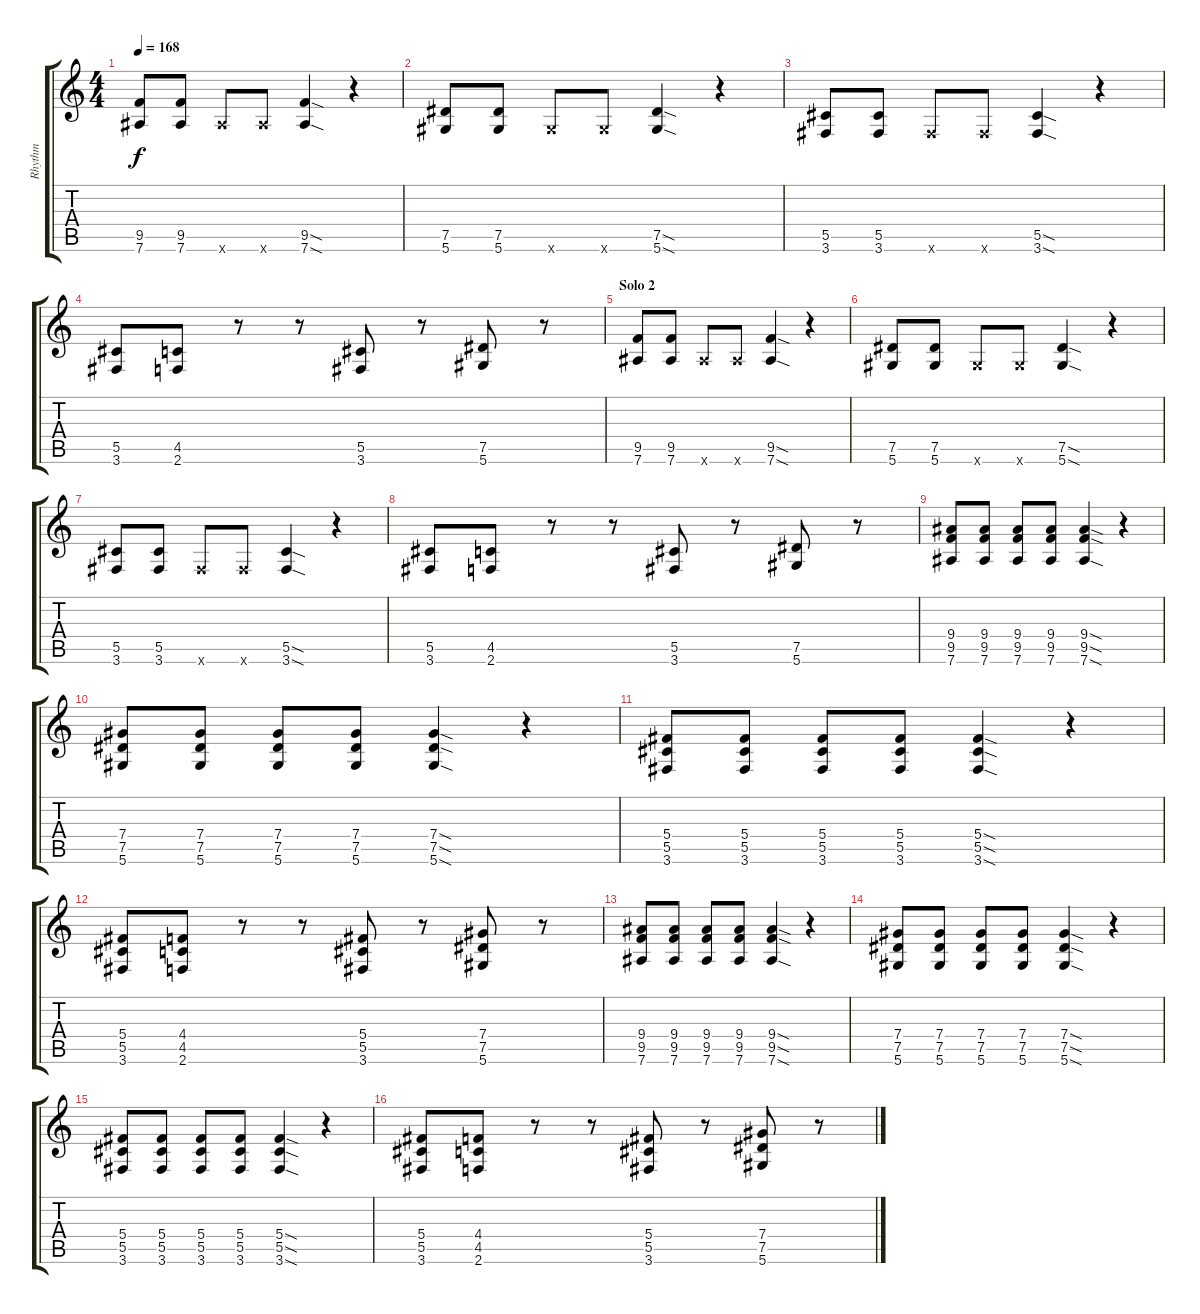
\track ("Rhythm" "Rhythm") {instrument overdrivenguitar}
\staff {score tabs}
\tuning (Eb4 Bb3 Gb3 Db3 Ab2 Eb2) {hide}
\ts (4 4)
\tempo 168
\clef g2
\ks c
(9.5 7.6).8{dy f} (9.5 7.6).8 7.6{x}.8 7.6{x}.8 (9.5{sod} 7.6{sod}).4 r.4 |
(7.5 5.6).8 (7.5 5.6).8 5.6{x}.8 5.6{x}.8 (7.5{sod} 5.6{sod}).4 r.4 |
(5.5 3.6).8 (5.5 3.6).8 3.6{x}.8 3.6{x}.8 (5.5{sod} 3.6{sod}).4 r.4 |
(5.5 3.6).8 (4.5 2.6).8 r.8 r.8 (5.5 3.6).8 r.8 (7.5 5.6).8 r.8 |
\section ("" "Solo 2")
(9.5 7.6).8 (9.5 7.6).8 7.6{x}.8 7.6{x}.8 (9.5{sod} 7.6{sod}).4 r.4 |
(7.5 5.6).8 (7.5 5.6).8 5.6{x}.8 5.6{x}.8 (7.5{sod} 5.6{sod}).4 r.4 |
(5.5 3.6).8 (5.5 3.6).8 3.6{x}.8 3.6{x}.8 (5.5{sod} 3.6{sod}).4 r.4 |
(5.5 3.6).8 (4.5 2.6).8 r.8 r.8 (5.5 3.6).8 r.8 (7.5 5.6).8 r.8 |
(9.4 9.5 7.6).8 (9.4 9.5 7.6).8 (9.4 9.5 7.6).8 (9.4 9.5 7.6).8 (9.4{sod} 9.5{sod} 7.6{sod}).4 r.4 |
(7.4 7.5 5.6).8 (7.4 7.5 5.6).8 (7.4 7.5 5.6).8 (7.4 7.5 5.6).8 (7.4{sod} 7.5{sod} 5.6{sod}).4 r.4 |
(5.4 5.5 3.6).8 (5.4 5.5 3.6).8 (5.4 5.5 3.6).8 (5.4 5.5 3.6).8 (5.4{sod} 5.5{sod} 3.6{sod}).4 r.4 |
(5.4 5.5 3.6).8 (4.4 4.5 2.6).8 r.8 r.8 (5.4 5.5 3.6).8 r.8 (7.4 7.5 5.6).8 r.8 |
(9.4 9.5 7.6).8 (9.4 9.5 7.6).8 (9.4 9.5 7.6).8 (9.4 9.5 7.6).8 (9.4{sod} 9.5{sod} 7.6{sod}).4 r.4 |
(7.4 7.5 5.6).8 (7.4 7.5 5.6).8 (7.4 7.5 5.6).8 (7.4 7.5 5.6).8 (7.4{sod} 7.5{sod} 5.6{sod}).4 r.4 |
(5.4 5.5 3.6).8 (5.4 5.5 3.6).8 (5.4 5.5 3.6).8 (5.4 5.5 3.6).8 (5.4{sod} 5.5{sod} 3.6{sod}).4 r.4 |
(5.4 5.5 3.6).8 (4.4 4.5 2.6).8 r.8 r.8 (5.4 5.5 3.6).8 r.8 (7.4 7.5 5.6).8 r.8
